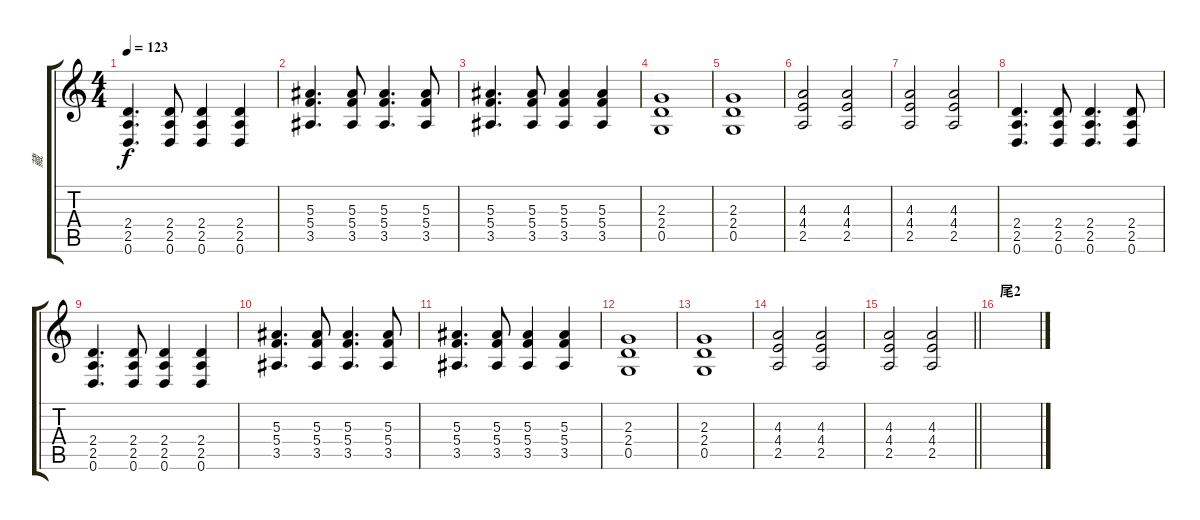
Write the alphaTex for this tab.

\track ("藏" "藏") {instrument overdrivenguitar}
\staff {score tabs}
\tuning (D4 A3 F3 C3 G2 D2) {hide}
\ts (4 4)
\tempo 123
\clef g2
\ks c
(2.4 2.5 0.6).4{d dy f} (2.4 2.5 0.6).8 (2.4 2.5 0.6).4 (2.4 2.5 0.6).4 |
(5.3 5.4 3.5).4{d} (5.3 5.4 3.5).8 (5.3 5.4 3.5).4{d} (5.3 5.4 3.5).8 |
(5.3 5.4 3.5).4{d} (5.3 5.4 3.5).8 (5.3 5.4 3.5).4 (5.3 5.4 3.5).4 |
(2.3 2.4 0.5).1 |
(2.3 2.4 0.5).1 |
(4.3 4.4 2.5).2 (4.3 4.4 2.5).2 |
(4.3 4.4 2.5).2 (4.3 4.4 2.5).2 |
(2.4 2.5 0.6).4{d} (2.4 2.5 0.6).8 (2.4 2.5 0.6).4{d} (2.4 2.5 0.6).8 |
(2.4 2.5 0.6).4{d} (2.4 2.5 0.6).8 (2.4 2.5 0.6).4 (2.4 2.5 0.6).4 |
(5.3 5.4 3.5).4{d} (5.3 5.4 3.5).8 (5.3 5.4 3.5).4{d} (5.3 5.4 3.5).8 |
(5.3 5.4 3.5).4{d} (5.3 5.4 3.5).8 (5.3 5.4 3.5).4 (5.3 5.4 3.5).4 |
(2.3 2.4 0.5).1 |
(2.3 2.4 0.5).1 |
(4.3 4.4 2.5).2 (4.3 4.4 2.5).2 |
\barLineRight lightlight
(4.3 4.4 2.5).2 (4.3 4.4 2.5).2 |
\section ("" "尾2")
